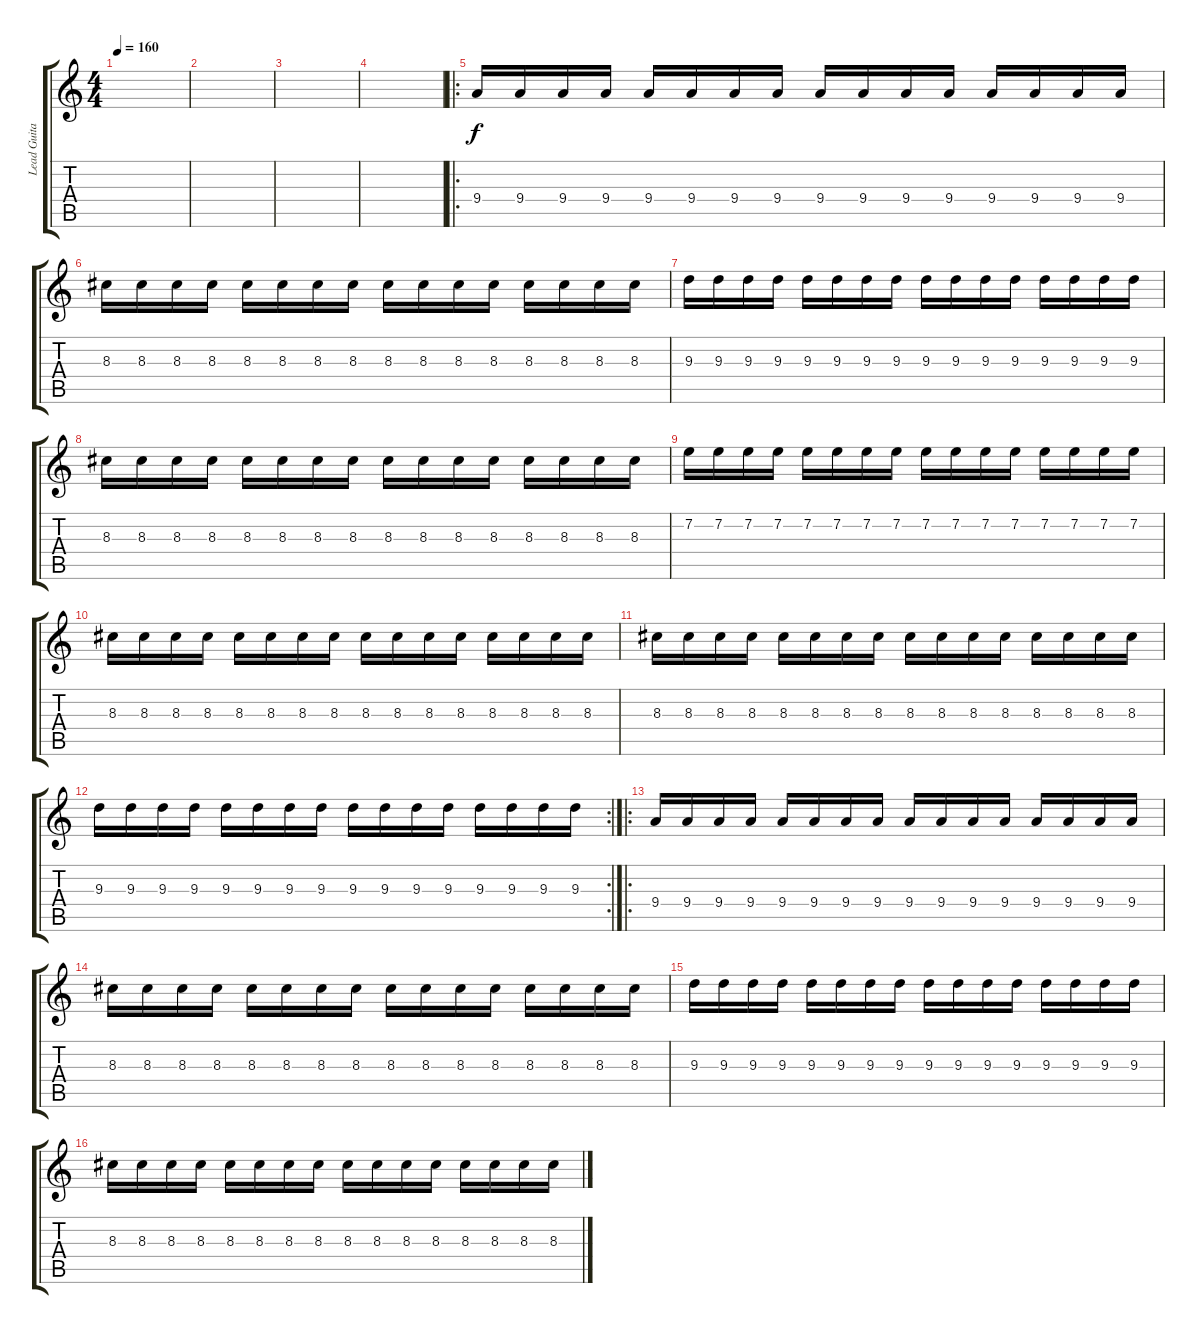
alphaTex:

\track ("Lead Guitar" "Lead Guita") {instrument overdrivenguitar}
\staff {score tabs}
\tuning (D4 A3 F3 C3 G2 D2) {hide}
\ts (4 4)
\tempo 160
\clef g2
\ks c
|
|
|
|
\ro
9.4.16 9.4.16 9.4.16 9.4.16 9.4.16 9.4.16 9.4.16 9.4.16 9.4.16 9.4.16 9.4.16 9.4.16 9.4.16 9.4.16 9.4.16 9.4.16 |
8.3.16 8.3.16 8.3.16 8.3.16 8.3.16 8.3.16 8.3.16 8.3.16 8.3.16 8.3.16 8.3.16 8.3.16 8.3.16 8.3.16 8.3.16 8.3.16 |
9.3.16 9.3.16 9.3.16 9.3.16 9.3.16 9.3.16 9.3.16 9.3.16 9.3.16 9.3.16 9.3.16 9.3.16 9.3.16 9.3.16 9.3.16 9.3.16 |
8.3.16 8.3.16 8.3.16 8.3.16 8.3.16 8.3.16 8.3.16 8.3.16 8.3.16 8.3.16 8.3.16 8.3.16 8.3.16 8.3.16 8.3.16 8.3.16 |
7.2.16 7.2.16 7.2.16 7.2.16 7.2.16 7.2.16 7.2.16 7.2.16 7.2.16 7.2.16 7.2.16 7.2.16 7.2.16 7.2.16 7.2.16 7.2.16 |
8.3.16 8.3.16 8.3.16 8.3.16 8.3.16 8.3.16 8.3.16 8.3.16 8.3.16 8.3.16 8.3.16 8.3.16 8.3.16 8.3.16 8.3.16 8.3.16 |
8.3.16 8.3.16 8.3.16 8.3.16 8.3.16 8.3.16 8.3.16 8.3.16 8.3.16 8.3.16 8.3.16 8.3.16 8.3.16 8.3.16 8.3.16 8.3.16 |
\rc 2
9.3.16 9.3.16 9.3.16 9.3.16 9.3.16 9.3.16 9.3.16 9.3.16 9.3.16 9.3.16 9.3.16 9.3.16 9.3.16 9.3.16 9.3.16 9.3.16 |
\ro
9.4.16 9.4.16 9.4.16 9.4.16 9.4.16 9.4.16 9.4.16 9.4.16 9.4.16 9.4.16 9.4.16 9.4.16 9.4.16 9.4.16 9.4.16 9.4.16 |
8.3.16 8.3.16 8.3.16 8.3.16 8.3.16 8.3.16 8.3.16 8.3.16 8.3.16 8.3.16 8.3.16 8.3.16 8.3.16 8.3.16 8.3.16 8.3.16 |
9.3.16 9.3.16 9.3.16 9.3.16 9.3.16 9.3.16 9.3.16 9.3.16 9.3.16 9.3.16 9.3.16 9.3.16 9.3.16 9.3.16 9.3.16 9.3.16 |
8.3.16 8.3.16 8.3.16 8.3.16 8.3.16 8.3.16 8.3.16 8.3.16 8.3.16 8.3.16 8.3.16 8.3.16 8.3.16 8.3.16 8.3.16 8.3.16
